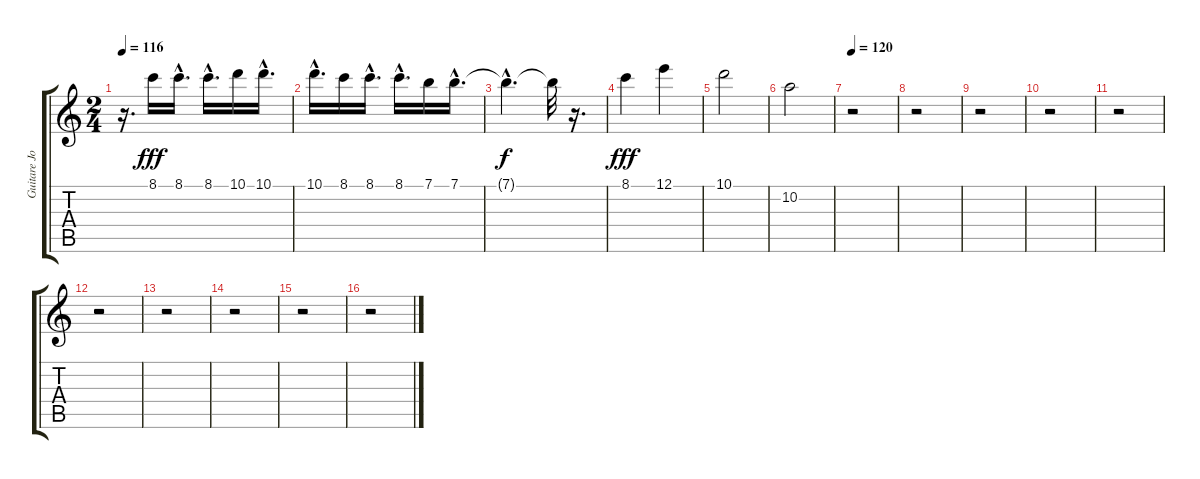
\track ("Guitare Joxemi" "Guitare Jo") {instrument electricguitarjazz}
\staff {score tabs}
\tuning (E4 B3 G3 D3 A2 E2) {hide}
\ts (2 4)
\tempo 116
\clef g2
\ks c
r.16{d dy fff} 8.1.16 8.1{hac}.16{d} 8.1{hac}.16{d} 10.1.16 10.1{hac}.16{d} |
10.1{hac}.16{d} 8.1.16 8.1{hac}.16{d} 8.1{hac}.16{d} 7.1.16 7.1{hac}.16{d} |
7.1{hac t}.4{d dy f} 7.1{t}.32 r.16{d} |
8.1.4{dy fff} 12.1.4 |
10.1.2 |
10.2.2 |
\tempo 120
r.2 |
r.2 |
r.2 |
r.2 |
r.2 |
r.2 |
r.2 |
r.2 |
r.2 |
r.2
